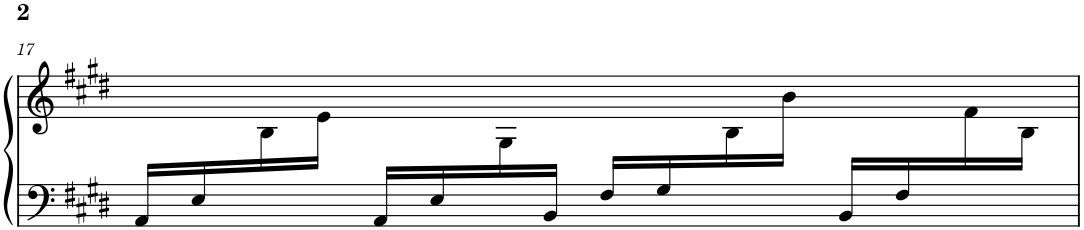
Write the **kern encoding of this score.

**kern	**kern
*part1	*part1
*staff2	*staff1
*I"Piano	*
*I'Pno.	*
!!LO:PB:g=z
*clefF4	*clefG2
*k[f#c#g#d#]	*k[f#c#g#d#]
*M4/4	*M4/4
=17	=17
*	*^
16AA/LL	1ryy	8ryy
16E/	.	.
8ryy	.	16B\
.	.	16e\JJ
16AA/LL	.	8ryy
16E/	.	.
16ryy	.	16G#\
16BB/JJ	.	8.ryy
16F#/LL	.	.
16G#/	.	.
8ryy	.	16B\
.	.	16b\JJ
16BB/LL	.	8ryy
16F#/	.	.
8ryy	.	16f#\
.	.	16B\JJ
*	*v	*v
=	=
*-	*-
